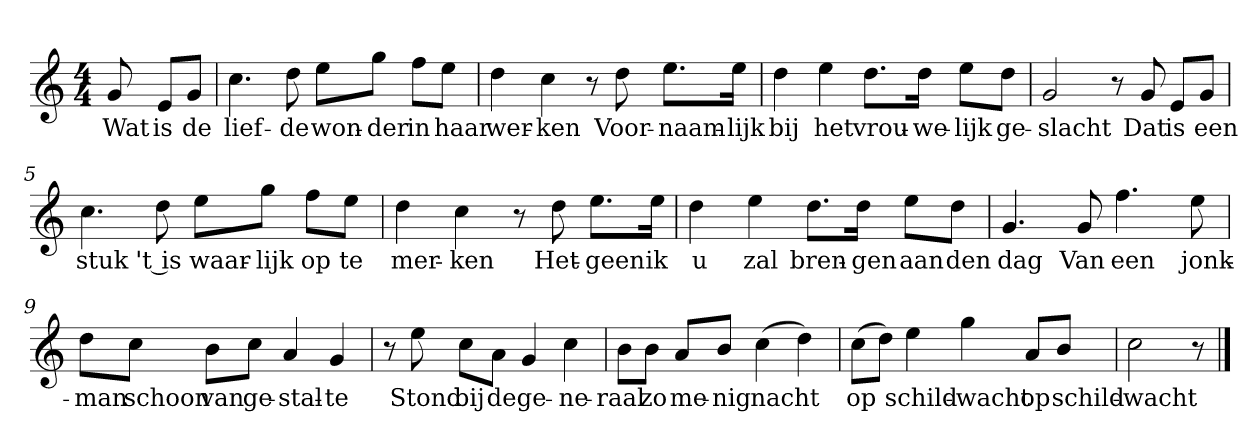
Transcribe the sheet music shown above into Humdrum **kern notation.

**kern	**text
*part1	*part1
*staff1	*staff1
*clefG2	*
*k[]	*
*C:	*
*M4/4	*
*MM120	*
=	=
8g	Wat
8e/L	is
8g/J	de
=1	=1
4.cc	lief-
8dd	-de
8ee\L	won-
8gg\J	-der
8ff\L	in
8ee\J	haar
=2	=2
4dd	wer-
4cc	-ken
8r	.
8dd	Voor-
8.ee\L	-naam-
16ee\Jk	-lijk
=3	=3
4dd	bij
4ee	het
8.dd\L	vrou-
16dd\Jk	-we-
8ee\L	-lijk
8dd\J	ge-
=4	=4
2g	-slacht
8r	.
8g	Dat
8e/L	is
8g/J	een
=5	=5
4.cc	stuk
8dd	't is
8ee\L	waar-
8gg\J	-lijk
8ff\L	op
8ee\J	te
=6	=6
4dd	mer-
4cc	-ken
8r	.
8dd	Het-
8.ee\L	-geen
16ee\Jk	ik
=7	=7
4dd	u
4ee	zal
8.dd\L	bren-
16dd\Jk	-gen
8ee\L	aan
8dd\J	den
=8	=8
4.g	dag
8g	Van
4.ff	een
8ee	jonk-
=9	=9
8dd\L	-man
8cc\J	schoon
8b\L	van
8cc\J	ge-
4a	-stal-
4g	-te
=10	=10
8r	.
8ee	Stond
8cc\L	bij
8a\J	de
4g	ge-
4cc	-ne-
=11	=11
8b\L	-raal
8b\J	zo
8a/L	me-
8b/J	-nig
(4cc	nacht
4dd)	.
=12	=12
(8cc\L	op
8dd\J)	.
4ee	schild-
4gg	-wacht
8a/L	op
8b/J	schild-
=13	=13
2cc	-wacht
8r	.
==	==
*-	*-
